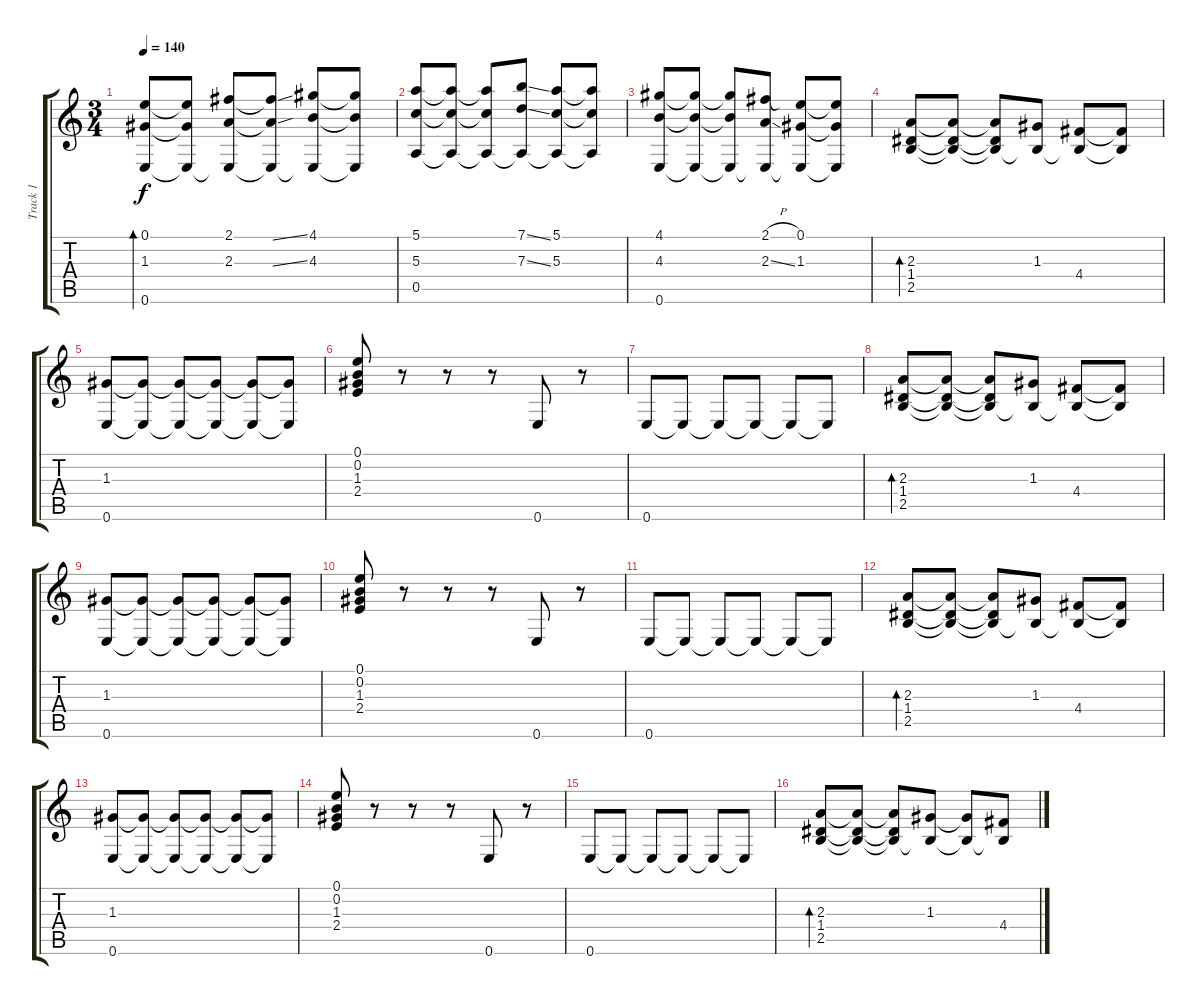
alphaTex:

\track ("Track 1" "Track 1") {instrument electricguitarjazz}
\staff {score tabs}
\tuning (E4 B3 G3 D3 A2 E2) {hide}
\ts (3 4)
\tempo 140
\clef g2
\ks c
(0.1 1.3 0.6).8{bd 480 dy f} (0.1{t} 1.3{t} 0.6{t}).8 (2.1 2.3 0.6{t}).8 (2.1{ss t} 2.3{ss t} 0.6{t}).8 (4.1 4.3 0.6{t}).8 (4.1{t} 4.3{t} 0.6{t}).8 |
(5.1 5.3 0.5).8 (5.1{t} 5.3{t} 0.5{t}).8 (5.1{t} 5.3{t} 0.5{t}).8 (7.1{ss} 7.3{ss} 0.5{t}).8 (5.1 5.3 0.5{t}).8 (5.1{t} 5.3{t} 0.5{t}).8 |
(4.1 4.3 0.6).8 (4.1{t} 4.3{t} 0.6{t}).8 (4.1{t} 4.3{t} 0.6{t}).8 (2.1{h} 2.3{ss} 0.6{t}).8 (0.1 1.3 0.6{t}).8 (0.1{t} 1.3{t} 0.6{t}).8 |
(2.3 1.4 2.5).8{bd 480} (2.3{t} 1.4{t} 2.5{t}).8 (2.3{t} 1.4{t} 2.5{t}).8 (1.3 2.5{t}).8 (4.4 2.5{t}).8 (4.4{t} 2.5{t}).8 |
(1.3 0.6).8 (1.3{t} 0.6{t}).8 (1.3{t} 0.6{t}).8 (1.3{t} 0.6{t}).8 (1.3{t} 0.6{t}).8 (1.3{t} 0.6{t}).8 |
(0.1 0.2 1.3 2.4).8 r.8 r.8 r.8 0.6.8 r.8 |
0.6.8 0.6{t}.8 0.6{t}.8 0.6{t}.8 0.6{t}.8 0.6{t}.8 |
(2.3 1.4 2.5).8{bd 480} (2.3{t} 1.4{t} 2.5{t}).8 (2.3{t} 1.4{t} 2.5{t}).8 (1.3 2.5{t}).8 (4.4 2.5{t}).8 (4.4{t} 2.5{t}).8 |
(1.3 0.6).8 (1.3{t} 0.6{t}).8 (1.3{t} 0.6{t}).8 (1.3{t} 0.6{t}).8 (1.3{t} 0.6{t}).8 (1.3{t} 0.6{t}).8 |
(0.1 0.2 1.3 2.4).8 r.8 r.8 r.8 0.6.8 r.8 |
0.6.8 0.6{t}.8 0.6{t}.8 0.6{t}.8 0.6{t}.8 0.6{t}.8 |
(2.3 1.4 2.5).8{bd 480} (2.3{t} 1.4{t} 2.5{t}).8 (2.3{t} 1.4{t} 2.5{t}).8 (1.3 2.5{t}).8 (4.4 2.5{t}).8 (4.4{t} 2.5{t}).8 |
(1.3 0.6).8 (1.3{t} 0.6{t}).8 (1.3{t} 0.6{t}).8 (1.3{t} 0.6{t}).8 (1.3{t} 0.6{t}).8 (1.3{t} 0.6{t}).8 |
(0.1 0.2 1.3 2.4).8 r.8 r.8 r.8 0.6.8 r.8 |
0.6.8 0.6{t}.8 0.6{t}.8 0.6{t}.8 0.6{t}.8 0.6{t}.8 |
(2.3 1.4 2.5).8{bd 480} (2.3{t} 1.4{t} 2.5{t}).8 (2.3{t} 1.4{t} 2.5{t}).8 (1.3 2.5{t}).8 (1.3{t} 2.5{t}).8 (4.4 2.5{t}).8
